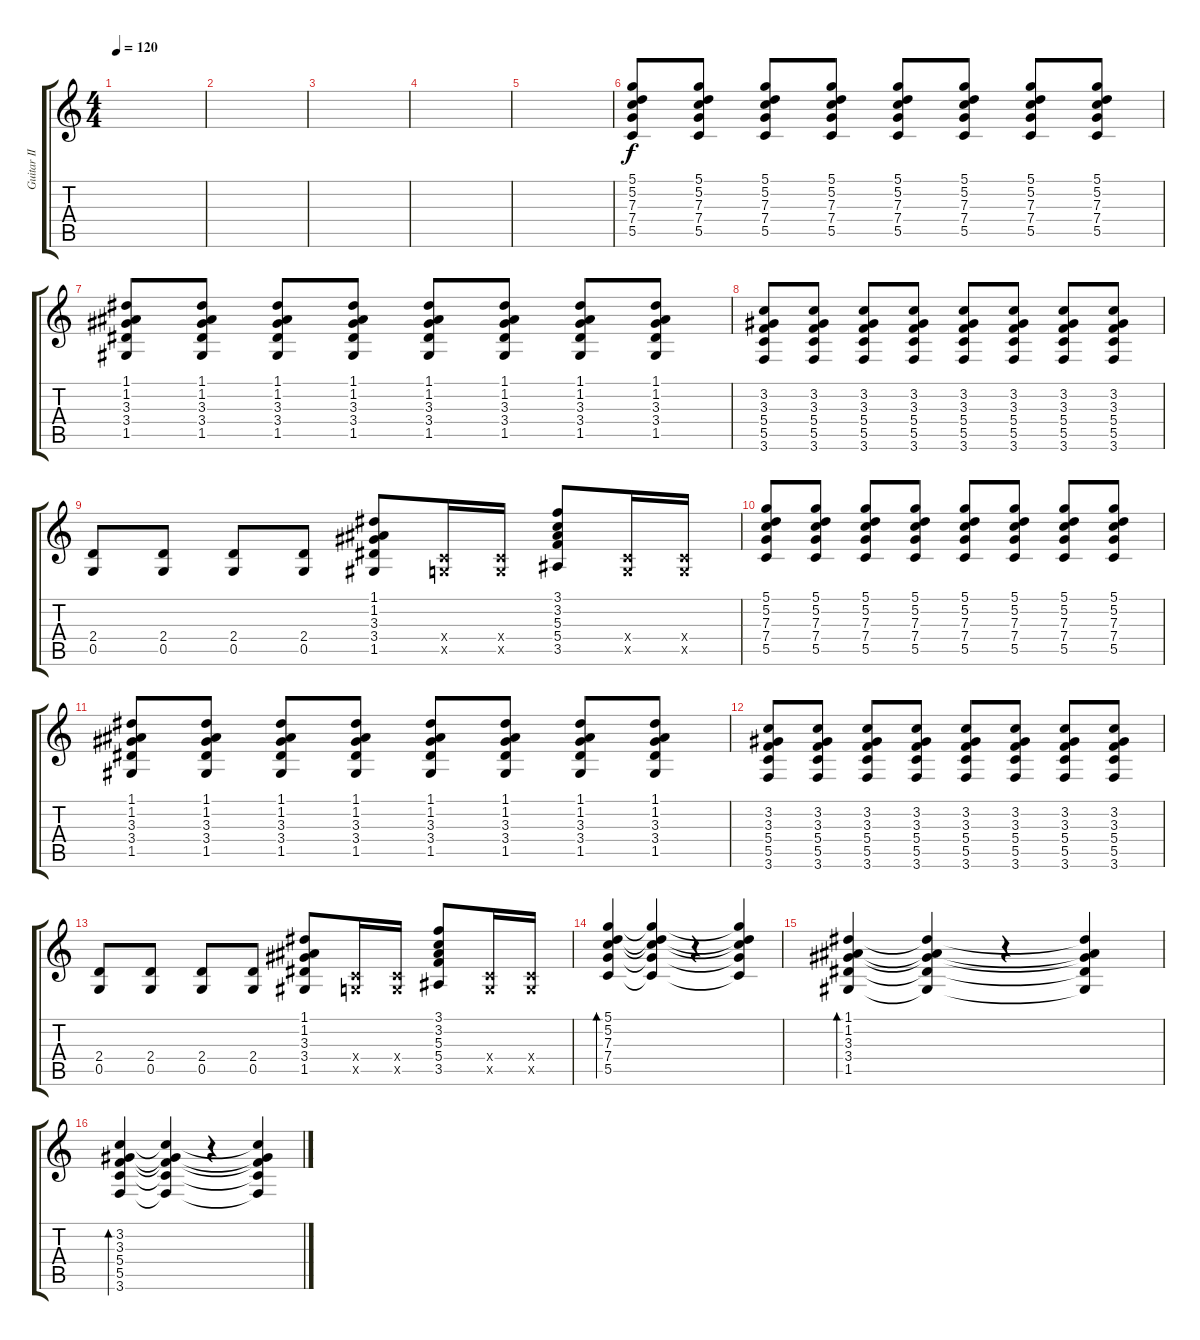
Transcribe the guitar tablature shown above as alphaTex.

\track ("Guitar II" "Guitar II") {instrument acousticguitarnylon}
\staff {score tabs}
\tuning (D4 A3 F3 C3 G2 D2) {hide}
\ts (4 4)
\tempo 120
\clef g2
\ks c
|
|
|
|
|
(5.1 5.2 7.3 7.4 5.5).8 (5.1 5.2 7.3 7.4 5.5).8 (5.1 5.2 7.3 7.4 5.5).8 (5.1 5.2 7.3 7.4 5.5).8 (5.1 5.2 7.3 7.4 5.5).8 (5.1 5.2 7.3 7.4 5.5).8 (5.1 5.2 7.3 7.4 5.5).8 (5.1 5.2 7.3 7.4 5.5).8 |
(1.1 1.2 3.3 3.4 1.5).8 (1.1 1.2 3.3 3.4 1.5).8 (1.1 1.2 3.3 3.4 1.5).8 (1.1 1.2 3.3 3.4 1.5).8 (1.1 1.2 3.3 3.4 1.5).8 (1.1 1.2 3.3 3.4 1.5).8 (1.1 1.2 3.3 3.4 1.5).8 (1.1 1.2 3.3 3.4 1.5).8 |
(3.2 3.3 5.4 5.5 3.6).8 (3.2 3.3 5.4 5.5 3.6).8 (3.2 3.3 5.4 5.5 3.6).8 (3.2 3.3 5.4 5.5 3.6).8 (3.2 3.3 5.4 5.5 3.6).8 (3.2 3.3 5.4 5.5 3.6).8 (3.2 3.3 5.4 5.5 3.6).8 (3.2 3.3 5.4 5.5 3.6).8 |
(2.4 0.5).8 (2.4 0.5).8 (2.4 0.5).8 (2.4 0.5).8 (1.1 1.2 3.3 3.4 1.5).8 (0.4{x} 0.5{x}).16 (0.4{x} 0.5{x}).16 (3.1 3.2 5.3 5.4 3.5).8 (0.4{x} 0.5{x}).16 (0.4{x} 0.5{x}).16 |
(5.1 5.2 7.3 7.4 5.5).8 (5.1 5.2 7.3 7.4 5.5).8 (5.1 5.2 7.3 7.4 5.5).8 (5.1 5.2 7.3 7.4 5.5).8 (5.1 5.2 7.3 7.4 5.5).8 (5.1 5.2 7.3 7.4 5.5).8 (5.1 5.2 7.3 7.4 5.5).8 (5.1 5.2 7.3 7.4 5.5).8 |
(1.1 1.2 3.3 3.4 1.5).8 (1.1 1.2 3.3 3.4 1.5).8 (1.1 1.2 3.3 3.4 1.5).8 (1.1 1.2 3.3 3.4 1.5).8 (1.1 1.2 3.3 3.4 1.5).8 (1.1 1.2 3.3 3.4 1.5).8 (1.1 1.2 3.3 3.4 1.5).8 (1.1 1.2 3.3 3.4 1.5).8 |
(3.2 3.3 5.4 5.5 3.6).8 (3.2 3.3 5.4 5.5 3.6).8 (3.2 3.3 5.4 5.5 3.6).8 (3.2 3.3 5.4 5.5 3.6).8 (3.2 3.3 5.4 5.5 3.6).8 (3.2 3.3 5.4 5.5 3.6).8 (3.2 3.3 5.4 5.5 3.6).8 (3.2 3.3 5.4 5.5 3.6).8 |
(2.4 0.5).8 (2.4 0.5).8 (2.4 0.5).8 (2.4 0.5).8 (1.1 1.2 3.3 3.4 1.5).8 (0.4{x} 0.5{x}).16 (0.4{x} 0.5{x}).16 (3.1 3.2 5.3 5.4 3.5).8 (0.4{x} 0.5{x}).16 (0.4{x} 0.5{x}).16 |
(5.1 5.2 7.3 7.4 5.5).4{bd 480} (5.1{t} 5.2{t} 7.3{t} 7.4{t} 5.5{t}).4 r.4 (5.1{t} 5.2{t} 7.3{t} 7.4{t} 5.5{t}).4 |
(1.1 1.2 3.3 3.4 1.5).4{bd 480} (1.1{t} 1.2{t} 3.3{t} 3.4{t} 1.5{t}).4 r.4 (1.1{t} 1.2{t} 3.3{t} 3.4{t} 1.5{t}).4 |
(3.2 3.3 5.4 5.5 3.6).4{bd 480} (3.2{t} 3.3{t} 5.4{t} 5.5{t} 3.6{t}).4 r.4 (3.2{t} 3.3{t} 5.4{t} 5.5{t} 3.6{t}).4
